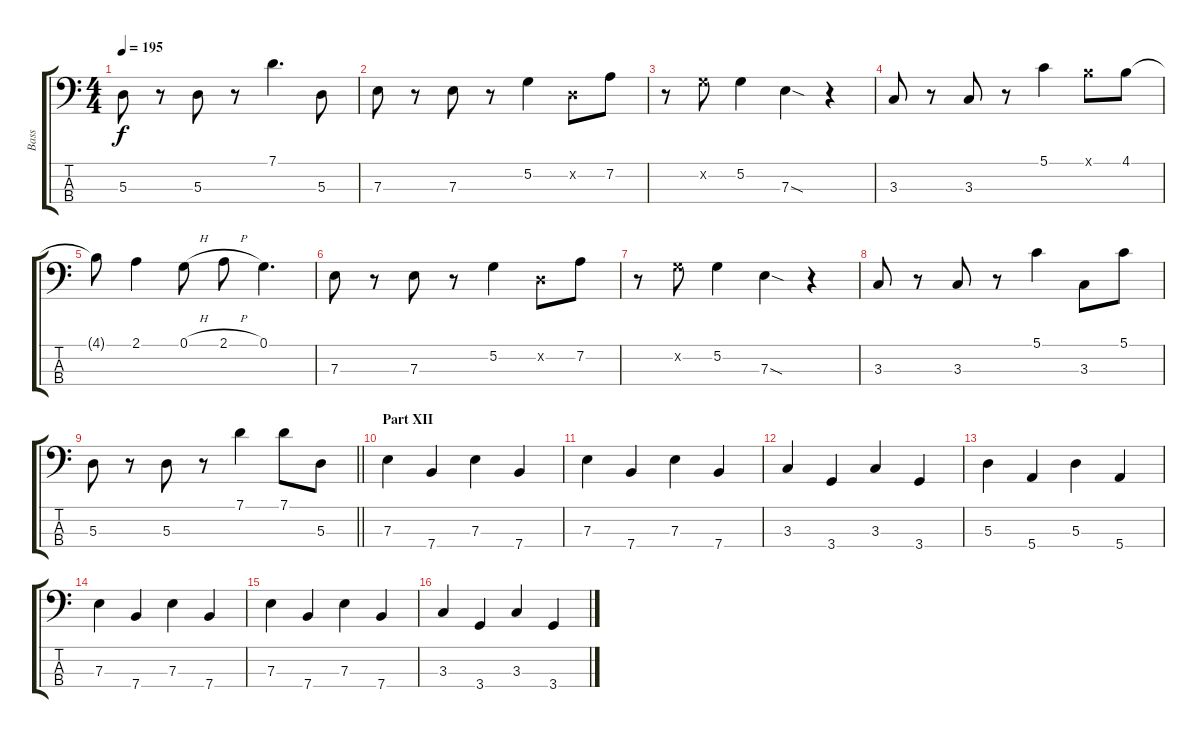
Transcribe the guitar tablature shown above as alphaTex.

\track ("Bass" "Bass") {instrument electricbasspick}
\staff {score tabs}
\tuning (G2 D2 A1 E1) {hide}
\ts (4 4)
\tempo 195
\clef f4
\ks c
5.3.8{dy f} r.8 5.3.8 r.8 7.1.4{d} 5.3.8 |
7.3.8 r.8 7.3.8 r.8 5.2.4 0.2{x}.8 7.2.8 |
r.8 5.2{x}.8 5.2.4 7.3{sod}.4 r.4 |
3.3.8 r.8 3.3.8 r.8 5.1.4 4.1{x}.8 4.1.8 |
4.1{t}.8 2.1.4 0.1{h}.8 2.1{h}.8 0.1.4{d} |
7.3.8 r.8 7.3.8 r.8 5.2.4 0.2{x}.8 7.2.8 |
r.8 5.2{x}.8 5.2.4 7.3{sod}.4 r.4 |
3.3.8 r.8 3.3.8 r.8 5.1.4 3.3.8 5.1.8 |
\barLineRight lightlight
5.3.8 r.8 5.3.8 r.8 7.1.4 7.1.8 5.3.8 |
\section ("" "Part XII")
7.3.4 7.4.4 7.3.4 7.4.4 |
7.3.4 7.4.4 7.3.4 7.4.4 |
3.3.4 3.4.4 3.3.4 3.4.4 |
5.3.4 5.4.4 5.3.4 5.4.4 |
7.3.4 7.4.4 7.3.4 7.4.4 |
7.3.4 7.4.4 7.3.4 7.4.4 |
3.3.4 3.4.4 3.3.4 3.4.4
